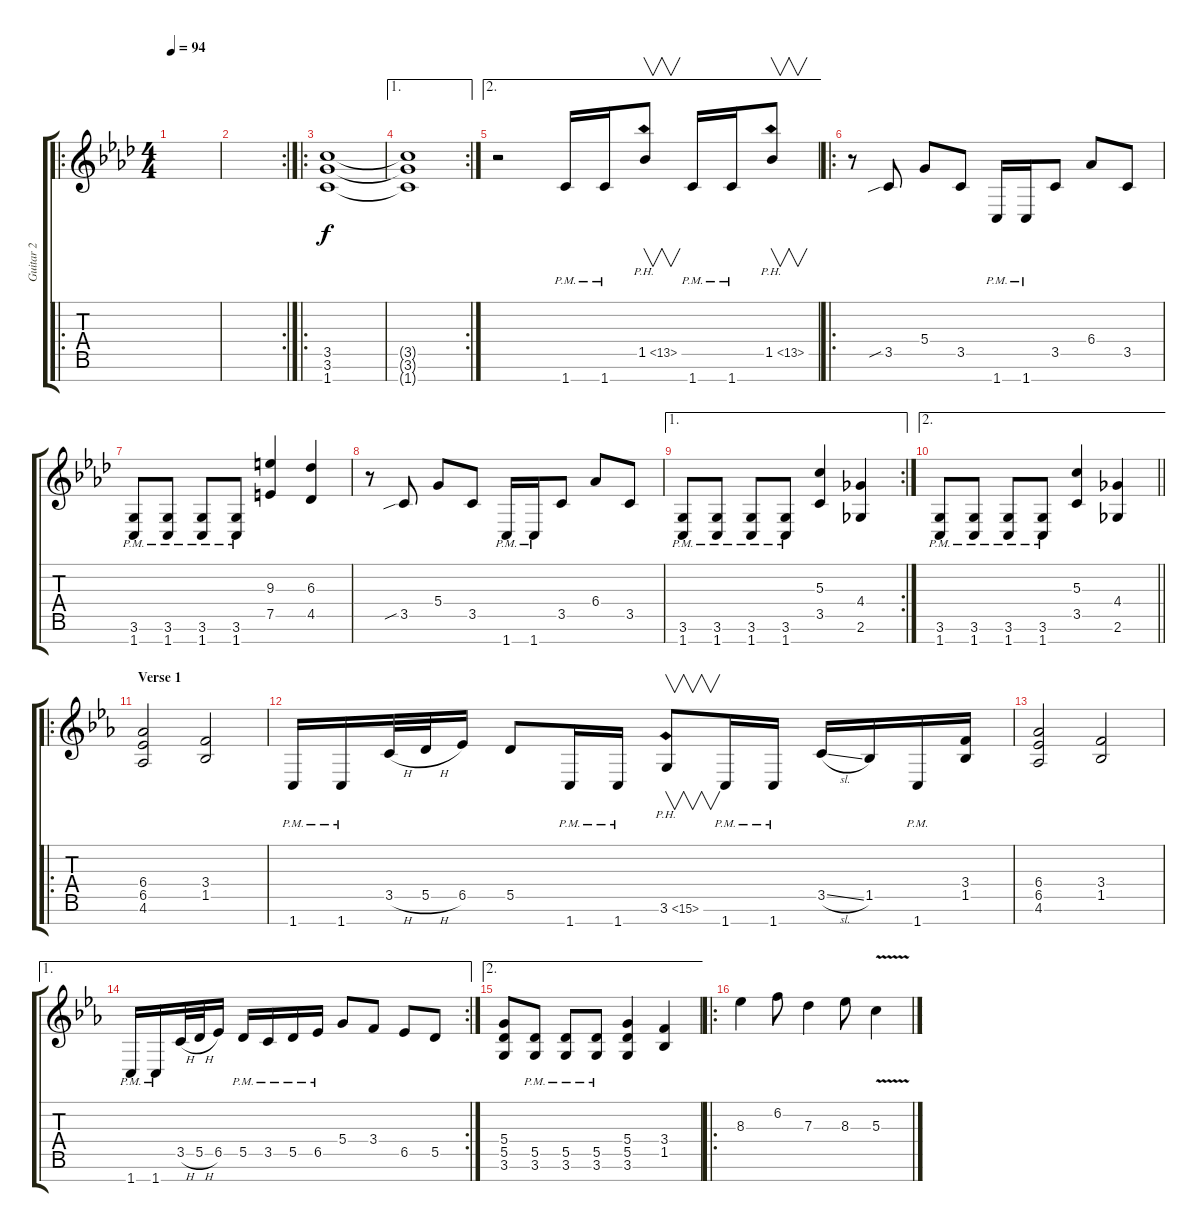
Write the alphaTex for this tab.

\track ("Guitar 2" "Guitar 2") {instrument distortionguitar}
\staff {score tabs}
\tuning (E4 B3 G3 D3 A2 E2 B1) {hide}
\ro
\ts (4 4)
\tempo 94
\clef g2
\ks ab
|
\rc 2
|
\ro
(3.5 3.6 1.7).1{ot 8vb} |
\ae 1
\rc 2
(3.5{t} 3.6{t} 1.7{t}).1{ot 8vb} |
\ae 2
r.2{ot 8vb} 1.7{pm}.16{ot 8vb} 1.7{pm}.16{ot 8vb} 1.5{ph 12}.8{v ot 8vb} 1.7{pm}.16{ot 8vb} 1.7{pm}.16{ot 8vb} 1.5{ph 12}.8{v ot 8vb} |
\ro
r.8 3.5{sib}.8 5.4.8 3.5.8 1.7{pm}.16 1.7{pm}.16 3.5.8 6.4.8 3.5.8 |
(3.6{pm} 1.7{pm}).8 (3.6{pm} 1.7{pm}).8 (3.6{pm} 1.7{pm}).8 (3.6{pm} 1.7{pm}).8 (9.3 7.5).4 (6.3 4.5).4 |
r.8 3.5{sib}.8 5.4.8 3.5.8 1.7{pm}.16 1.7{pm}.16 3.5.8 6.4.8 3.5.8 |
\ae 1
\rc 2
(3.6{pm} 1.7{pm}).8 (3.6{pm} 1.7{pm}).8 (3.6{pm} 1.7{pm}).8 (3.6{pm} 1.7{pm}).8 (5.3 3.5).4 (4.4 2.6).4 |
\ae 2
\barLineRight lightlight
(3.6{pm} 1.7{pm}).8 (3.6{pm} 1.7{pm}).8 (3.6{pm} 1.7{pm}).8 (3.6{pm} 1.7{pm}).8 (5.3 3.5).4 (4.4 2.6).4 |
\ro
\section ("" "Verse 1")
\ks eb
(6.4 6.5 4.6).2 (3.4 1.5).2 |
1.7{pm}.16 1.7{pm}.16 3.5{h}.32 5.5{h}.32 6.5.16 5.5.8 1.7{pm}.16 1.7{pm}.16 3.6{ph 12}.8{v} 1.7{pm}.16 1.7{pm}.16 3.5{sl}.16 1.5.16 1.7{pm}.16 (3.4 1.5).16 |
(6.4 6.5 4.6).2 (3.4 1.5).2 |
\ae 1
\rc 2
1.7{pm}.16 1.7{pm}.16 3.5{h}.32 5.5{h}.32 6.5.16 5.5{pm}.16 3.5{pm}.16 5.5{pm}.16 6.5{pm}.16 5.4.8 3.4.8 6.5.8 5.5.8 |
\ae 2
(5.4 5.5 3.6).8 (5.5{pm} 3.6{pm}).8 (5.5{pm} 3.6{pm}).8 (5.5{pm} 3.6{pm}).8 (5.4 5.5 3.6).4 (3.4 1.5).4 |
\ro
8.3.4 6.2.8 7.3.4 8.3.8 5.3{v}.4
